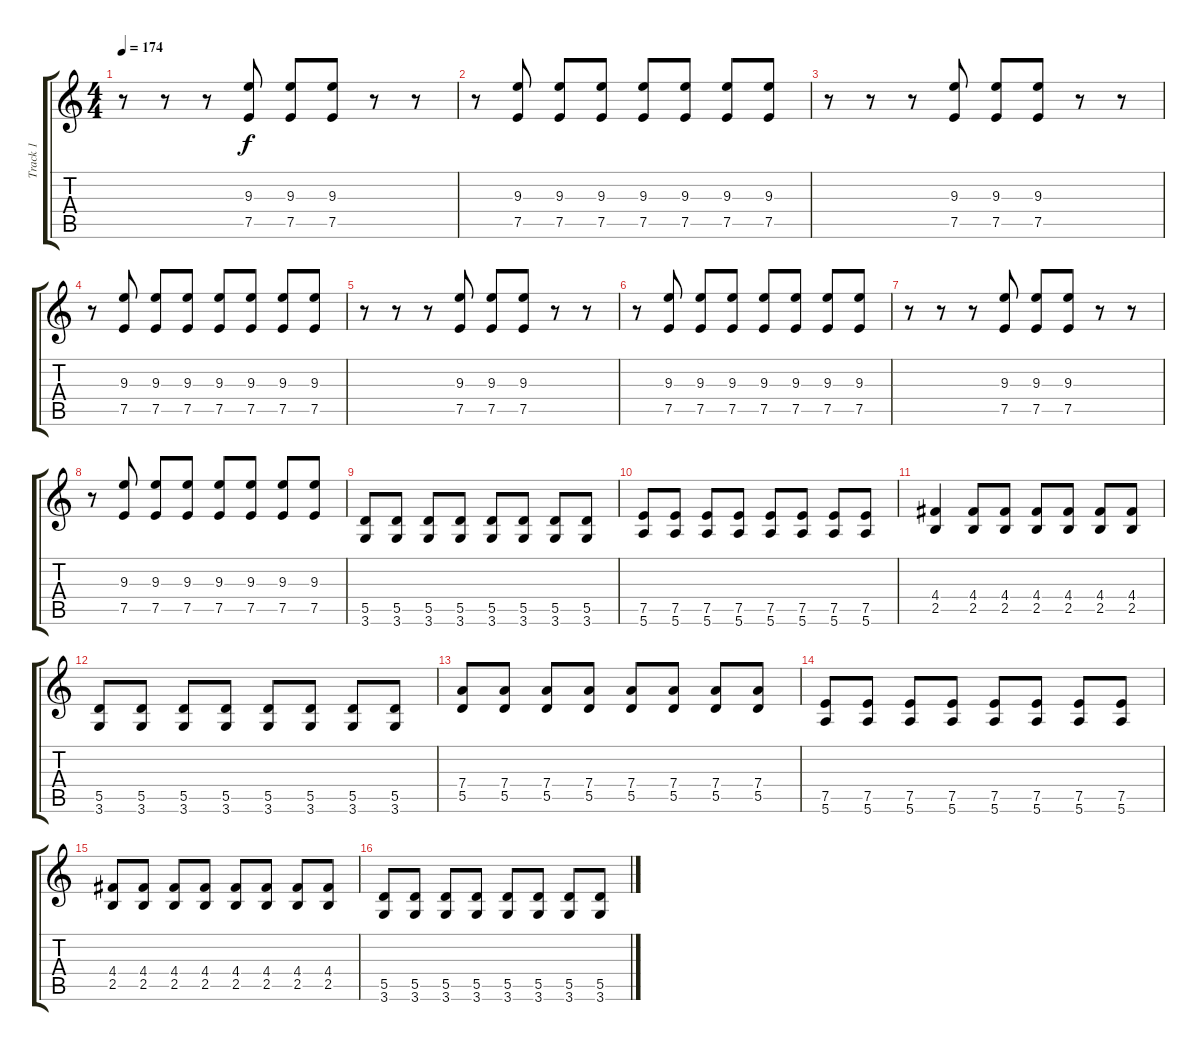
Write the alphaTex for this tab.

\track ("Track 1" "Track 1") {instrument acousticguitarsteel}
\staff {score tabs}
\tuning (E4 B3 G3 D3 A2 E2) {hide}
\ts (4 4)
\tempo 174
\clef g2
\ks c
r.8{dy f} r.8 r.8 (9.3 7.5).8 (9.3 7.5).8 (9.3 7.5).8 r.8 r.8 |
r.8 (9.3 7.5).8 (9.3 7.5).8 (9.3 7.5).8 (9.3 7.5).8 (9.3 7.5).8 (9.3 7.5).8 (9.3 7.5).8 |
r.8 r.8 r.8 (9.3 7.5).8 (9.3 7.5).8 (9.3 7.5).8 r.8 r.8 |
r.8 (9.3 7.5).8 (9.3 7.5).8 (9.3 7.5).8 (9.3 7.5).8 (9.3 7.5).8 (9.3 7.5).8 (9.3 7.5).8 |
r.8 r.8 r.8 (9.3 7.5).8 (9.3 7.5).8 (9.3 7.5).8 r.8 r.8 |
r.8 (9.3 7.5).8 (9.3 7.5).8 (9.3 7.5).8 (9.3 7.5).8 (9.3 7.5).8 (9.3 7.5).8 (9.3 7.5).8 |
r.8 r.8 r.8 (9.3 7.5).8 (9.3 7.5).8 (9.3 7.5).8 r.8 r.8 |
r.8 (9.3 7.5).8 (9.3 7.5).8 (9.3 7.5).8 (9.3 7.5).8 (9.3 7.5).8 (9.3 7.5).8 (9.3 7.5).8 |
(5.5 3.6).8 (5.5 3.6).8 (5.5 3.6).8 (5.5 3.6).8 (5.5 3.6).8 (5.5 3.6).8 (5.5 3.6).8 (5.5 3.6).8 |
(7.5 5.6).8 (7.5 5.6).8 (7.5 5.6).8 (7.5 5.6).8 (7.5 5.6).8 (7.5 5.6).8 (7.5 5.6).8 (7.5 5.6).8 |
(4.4 2.5).4 (4.4 2.5).8 (4.4 2.5).8 (4.4 2.5).8 (4.4 2.5).8 (4.4 2.5).8 (4.4 2.5).8 |
(5.5 3.6).8 (5.5 3.6).8 (5.5 3.6).8 (5.5 3.6).8 (5.5 3.6).8 (5.5 3.6).8 (5.5 3.6).8 (5.5 3.6).8 |
(7.4 5.5).8 (7.4 5.5).8 (7.4 5.5).8 (7.4 5.5).8 (7.4 5.5).8 (7.4 5.5).8 (7.4 5.5).8 (7.4 5.5).8 |
(7.5 5.6).8 (7.5 5.6).8 (7.5 5.6).8 (7.5 5.6).8 (7.5 5.6).8 (7.5 5.6).8 (7.5 5.6).8 (7.5 5.6).8 |
(4.4 2.5).8 (4.4 2.5).8 (4.4 2.5).8 (4.4 2.5).8 (4.4 2.5).8 (4.4 2.5).8 (4.4 2.5).8 (4.4 2.5).8 |
(5.5 3.6).8 (5.5 3.6).8 (5.5 3.6).8 (5.5 3.6).8 (5.5 3.6).8 (5.5 3.6).8 (5.5 3.6).8 (5.5 3.6).8
